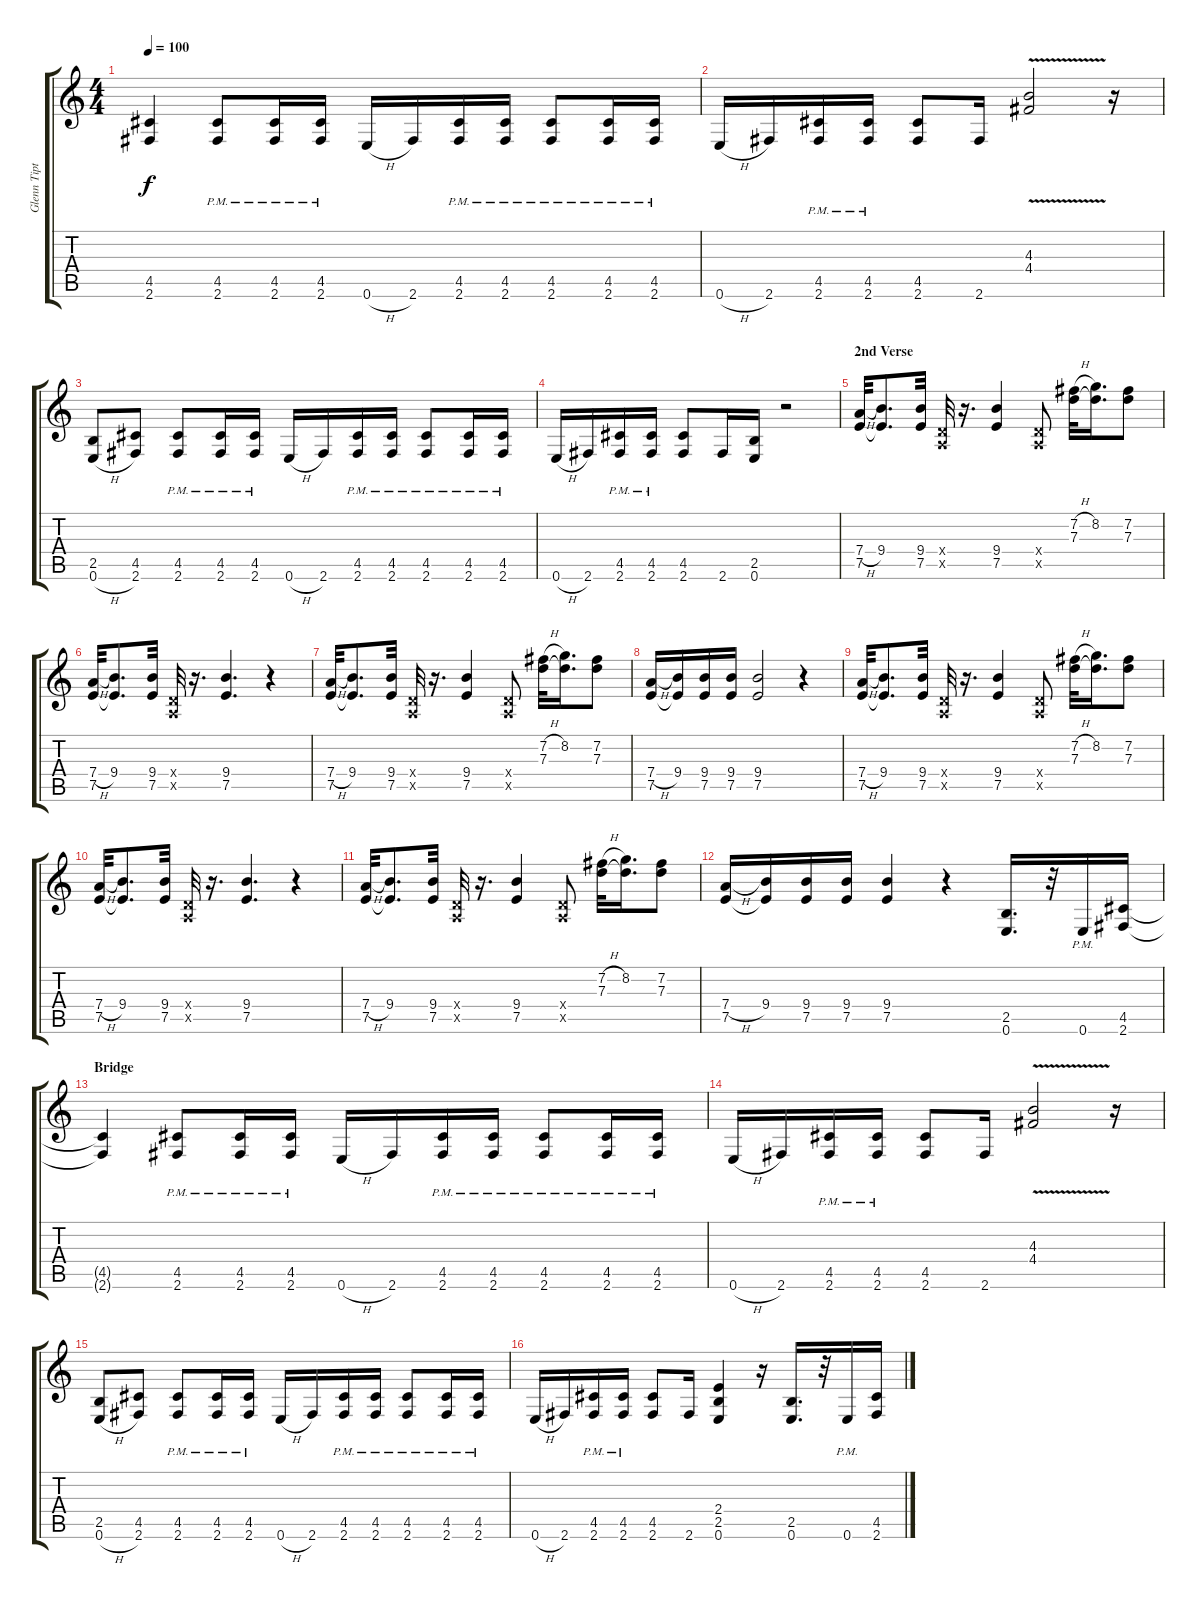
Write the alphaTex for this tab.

\track ("Glenn Tipton" "Glenn Tipt") {instrument distortionguitar}
\staff {score tabs}
\tuning (E4 B3 G3 D3 A2 E2) {hide}
\ts (4 4)
\tempo 100
\clef g2
\ks c
(4.5{t} 2.6{t}).4{dy f} (4.5{pm} 2.6{pm}).8 (4.5{pm} 2.6{pm}).16 (4.5{pm} 2.6{pm}).16 0.6{h}.16 2.6.16 (4.5{pm} 2.6{pm}).16 (4.5{pm} 2.6{pm}).16 (4.5{pm} 2.6{pm}).8 (4.5{pm} 2.6{pm}).16 (4.5{pm} 2.6{pm}).16 |
0.6{h}.16 2.6.16 (4.5{pm} 2.6{pm}).16 (4.5{pm} 2.6{pm}).16 (4.5 2.6).8 2.6.16 (4.3{v} 4.4{v}).2 r.16 |
(2.5 0.6{h}).8 (4.5 2.6).8 (4.5{pm} 2.6{pm}).8 (4.5{pm} 2.6{pm}).16 (4.5{pm} 2.6{pm}).16 0.6{h}.16 2.6.16 (4.5{pm} 2.6{pm}).16 (4.5{pm} 2.6{pm}).16 (4.5{pm} 2.6{pm}).8 (4.5{pm} 2.6{pm}).16 (4.5{pm} 2.6{pm}).16 |
0.6{h}.16 2.6.16 (4.5{pm} 2.6{pm}).16 (4.5{pm} 2.6{pm}).16 (4.5 2.6).8 2.6.16 (2.5 0.6).16 r.2 |
\section ("" "2nd Verse")
(7.4{h} 7.5).32 (9.4 7.5{t}).8{d} (9.4 7.5).32 (0.4{x} 0.5{x}).32 r.16{d} (9.4 7.5).4 (0.4{x} 0.5{x}).8 (7.2{h} 7.3).32 (8.2 7.3{t}).16{d} (7.2 7.3).8 |
(7.4{h} 7.5).32 (9.4 7.5{t}).8{d} (9.4 7.5).32 (0.4{x} 0.5{x}).32 r.16{d} (9.4 7.5).4{d} r.4 |
(7.4{h} 7.5).32 (9.4 7.5{t}).8{d} (9.4 7.5).32 (0.4{x} 0.5{x}).32 r.16{d} (9.4 7.5).4 (0.4{x} 0.5{x}).8 (7.2{h} 7.3).32 (8.2 7.3{t}).16{d} (7.2 7.3).8 |
(7.4{h} 7.5).16 (9.4 7.5{t}).16 (9.4 7.5).16 (9.4 7.5).16 (9.4 7.5).2 r.4 |
(7.4{h} 7.5).32 (9.4 7.5{t}).8{d} (9.4 7.5).32 (0.4{x} 0.5{x}).32 r.16{d} (9.4 7.5).4 (0.4{x} 0.5{x}).8 (7.2{h} 7.3).32 (8.2 7.3{t}).16{d} (7.2 7.3).8 |
(7.4{h} 7.5).32 (9.4 7.5{t}).8{d} (9.4 7.5).32 (0.4{x} 0.5{x}).32 r.16{d} (9.4 7.5).4{d} r.4 |
(7.4{h} 7.5).32 (9.4 7.5{t}).8{d} (9.4 7.5).32 (0.4{x} 0.5{x}).32 r.16{d} (9.4 7.5).4 (0.4{x} 0.5{x}).8 (7.2{h} 7.3).32 (8.2 7.3{t}).16{d} (7.2 7.3).8 |
(7.4{h} 7.5).16 (9.4 7.5{t}).16 (9.4 7.5).16 (9.4 7.5).16 (9.4 7.5).4 r.4 (2.5 0.6).16{d} r.32 0.6{pm}.16 (4.5 2.6).16 |
\section ("" "Bridge")
(4.5{t} 2.6{t}).4 (4.5{pm} 2.6{pm}).8 (4.5{pm} 2.6{pm}).16 (4.5{pm} 2.6{pm}).16 0.6{h}.16 2.6.16 (4.5{pm} 2.6{pm}).16 (4.5{pm} 2.6{pm}).16 (4.5{pm} 2.6{pm}).8 (4.5{pm} 2.6{pm}).16 (4.5{pm} 2.6{pm}).16 |
0.6{h}.16 2.6.16 (4.5{pm} 2.6{pm}).16 (4.5{pm} 2.6{pm}).16 (4.5 2.6).8 2.6.16 (4.3{v} 4.4{v}).2 r.16 |
(2.5 0.6{h}).8 (4.5 2.6).8 (4.5{pm} 2.6{pm}).8 (4.5{pm} 2.6{pm}).16 (4.5{pm} 2.6{pm}).16 0.6{h}.16 2.6.16 (4.5{pm} 2.6{pm}).16 (4.5{pm} 2.6{pm}).16 (4.5{pm} 2.6{pm}).8 (4.5{pm} 2.6{pm}).16 (4.5{pm} 2.6{pm}).16 |
0.6{h}.16 2.6.16 (4.5{pm} 2.6{pm}).16 (4.5{pm} 2.6{pm}).16 (4.5 2.6).8 2.6.16 (2.4 2.5 0.6).4 r.16 (2.5 0.6).16{d} r.32 0.6{pm}.16 (4.5 2.6).16
